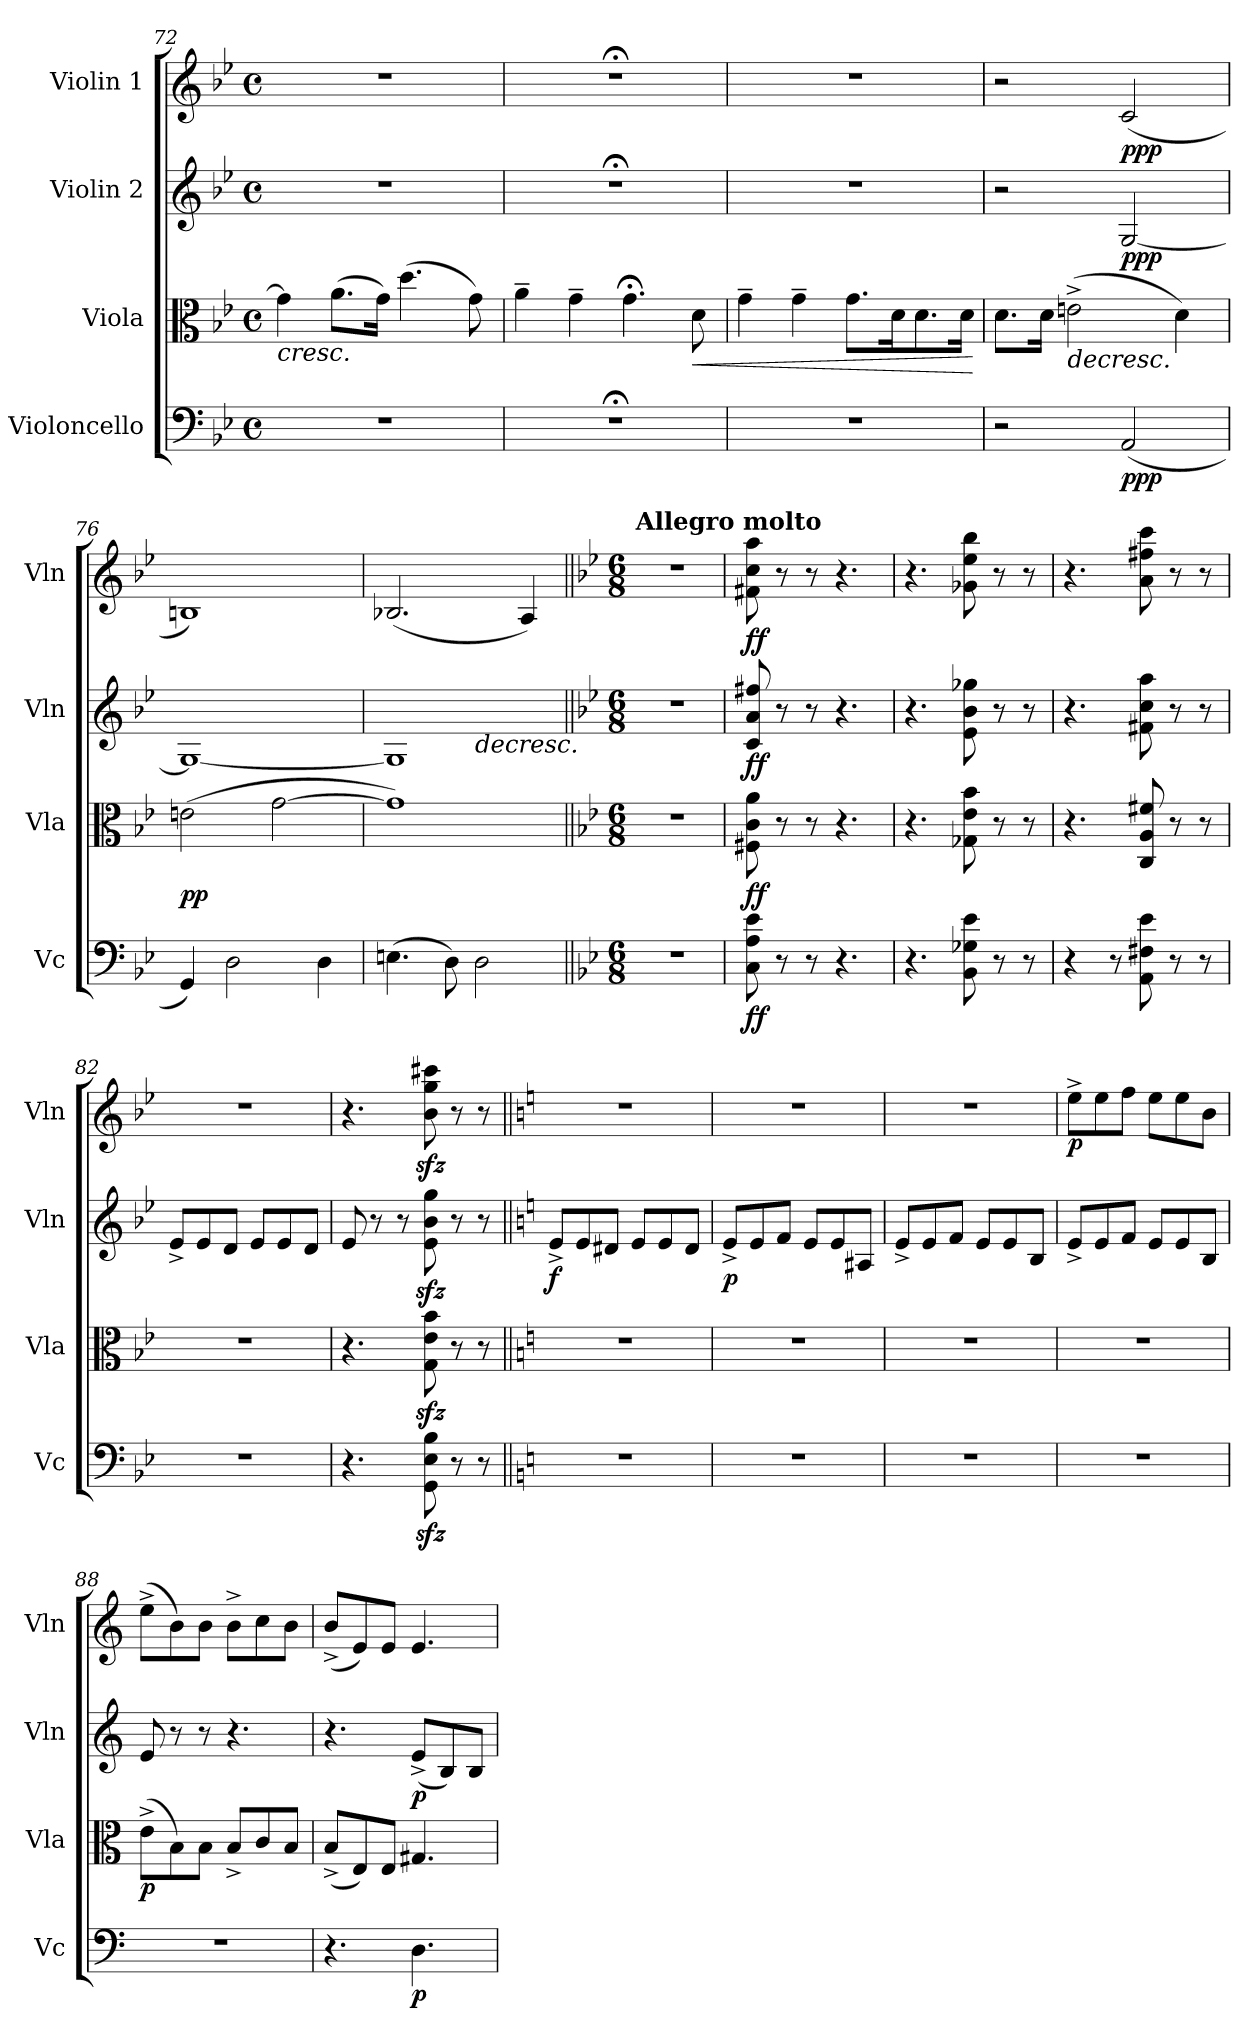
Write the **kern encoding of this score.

**kern	**dynam	**kern	**dynam	**kern	**dynam	**kern	**dynam
*part4	*part4	*part3	*part3	*part2	*part2	*part1	*part1
*staff4	*staff4	*staff3	*staff3	*staff2	*staff2	*staff1	*staff1
*I"Violoncello	*	*I"Viola	*	*I"Violin 2	*	*I"Violin 1	*
*I'Vc	*	*I'Vla	*	*I'Vln	*	*I'Vln	*
*clefF4	*	*clefC3	*	*clefG2	*	*clefG2	*
*k[b-e-]	*	*k[b-e-]	*	*k[b-e-]	*	*k[b-e-]	*
*M4/4	*	*M4/4	*	*M4/4	*	*M4/4	*
*met(c)	*	*met(c)	*	*met(c)	*	*met(c)	*
=72	=72	=72	=72	=72	=72	=72	=72
!	!	!	!LO:HP:b	!	!	!	!
1r	.	4g\]	<	1r	.	1r	.
.	.	(8.a\L	.	.	.	.	.
.	.	16g\Jk)	.	.	.	.	.
.	.	(4.dd\	.	.	.	.	.
.	.	8g\)	.	.	.	.	.
!!LO:LB:g=z
=73	=73	=73	=73	=73	=73	=73	=73
1r;<	.	4a~\	.	1r;<	.	1r;<	.
.	.	4g~\	.	.	.	.	.
.	.	4.g;<\	.	.	.	.	.
!	!	!	!LO:HP:b	!	!	!	!
.	.	8d\	<	.	.	.	.
=74	=74	=74	=74	=74	=74	=74	=74
1r	.	4g~\	.	1r	.	1r	.
.	.	4g~\	.	.	.	.	.
.	.	8.g\L	.	.	.	.	.
.	.	16d\K	.	.	.	.	.
.	.	8.d\	.	.	.	.	.
.	.	16d\Jk	.	.	.	.	.
.	.	.	[	.	.	.	.
=75	=75	=75	=75	=75	=75	=75	=75
2r	.	8.d\L	.	2r	.	2r	.
.	.	16d\Jk	.	.	.	.	.
!	!	!	!LO:HP:b	!	!	!	!
.	.	(2en^\	>	.	.	.	.
!	!LO:DY:b	!	!	!	!LO:DY:b	!	!LO:DY:b
(2AA/	ppp	.	.	[<2G/	ppp	(2c/	ppp
.	.	4d\)	.	.	.	.	.
.	.	.	[	.	.	.	.
=76	=76	=76	=76	=76	=76	=76	=76
*	*	*^	*	*	*	*	*
!	!	!	!	!LO:DY:b	!	!	!	!
4GG/)	.	(2en\	2ryy	pp	1G_	.	1Bn)	.
2D\	.	.	.	.	.	.	.	.
.	.	[>2g\	4ryy	.	.	.	.	.
4D\	.	.	4ryy	.	.	.	.	.
=77	=77	=77	=77	=77	=77	=77	=77	=77
*	*	*	*	*	*^	*	*^	*
(4.En\	.	1g])	2ryy	.	1G]	2ryy	.	(2.B-X/	2ryy	.
8D\)	.	.	.	.	.	.	.	.	.	.
!	!	!	!	!	!	!	!LO:HP:b	!	!	!
2D\	.	.	2ryy	.	.	2ryy	>	.	2ryy	.
.	.	.	.	.	.	.	.	4A/)	.	.
*	*	*v	*v	*	*	*	*	*v	*v	*
*	*	*	*	*v	*v	*	*	*
.	.	.	]	.	.	.	.
!!LO:PB:g=z
=78||	=78||	=78||	=78||	=78||	=78||	=78||	=78||
*k[b-e-]	*	*k[b-e-]	*	*k[b-e-]	*	*k[b-e-]	*
*M6/8	*	*M6/8	*	*M6/8	*	*M6/8	*
!	!	!	!	!	!	!LO:TX:a:B:t=Allegro molto	!
2.r	.	2.r	.	2.r	.	2.r	.
=79	=79	=79	=79	=79	=79	=79	=79
!	!LO:DY:b	!	!LO:DY:b	!	!LO:DY:b	!	!LO:DY:b
8C\ 8A\ 8e-\	ff	8F#X\ 8c\ 8a\	ff	8c/ 8a/ 8ff#X/	ff	8f#X\ 8cc\ 8aa\	ff
8r	.	8r	.	8r	.	8r	.
8r	.	8r	.	8r	.	8r	.
4.r	.	4.r	.	4.r	.	4.r	.
=80	=80	=80	=80	=80	=80	=80	=80
4.r	.	4.r	.	4.r	.	4.r	.
8BB-\ 8G-X\ 8e-\	.	8G-X\ 8e-\ 8b-\	.	8e-\ 8b-\ 8gg-X\	.	8g-X\ 8ee-\ 8bb-\	.
8r	.	8r	.	8r	.	8r	.
8r	.	8r	.	8r	.	8r	.
=81	=81	=81	=81	=81	=81	=81	=81
4r	.	4.r	.	4.r	.	4.r	.
8r	.	.	.	.	.	.	.
8AA\ 8F#X\ 8e-\	.	8C/ 8A/ 8f#X/	.	8f#X\ 8cc\ 8aa\	.	8a\ 8ff#X\ 8ccc\	.
8r	.	8r	.	8r	.	8r	.
8r	.	8r	.	8r	.	8r	.
=82	=82	=82	=82	=82	=82	=82	=82
2.r	.	2.r	.	8e-^/L	.	2.r	.
.	.	.	.	8e-/	.	.	.
.	.	.	.	8d/J	.	.	.
.	.	.	.	8e-/L	.	.	.
.	.	.	.	8e-/	.	.	.
.	.	.	.	8d/J	.	.	.
=83	=83	=83	=83	=83	=83	=83	=83
4.r	.	4.r	.	8e-/	.	4.r	.
.	.	.	.	8r	.	.	.
.	.	.	.	8r	.	.	.
8GG\zz< 8E-\zz< 8B-\zz<	.	8G\zz< 8e-\zz< 8b-\zz<	.	8e-\zz< 8b-\zz< 8gg\zz<	.	8b-\zz< 8gg\zz< 8ccc#X\zz<	.
8r	.	8r	.	8r	.	8r	.
8r	.	8r	.	8r	.	8r	.
!!LO:LB:g=z
=84||	=84||	=84||	=84||	=84||	=84||	=84||	=84||
*k[]	*	*k[]	*	*k[]	*	*k[]	*
!	!	!	!	!	!LO:DY:b	!	!
2.r	.	2.r	.	8e^/L	f	2.r	.
.	.	.	.	8e/	.	.	.
.	.	.	.	8d#X/J	.	.	.
.	.	.	.	8e/L	.	.	.
.	.	.	.	8e/	.	.	.
.	.	.	.	8d#/J	.	.	.
.	.	.	.	.	]	.	.
=85	=85	=85	=85	=85	=85	=85	=85
!	!	!	!	!	!LO:DY:b	!	!
2.r	.	2.r	.	8e^/L	p	2.r	.
.	.	.	.	8e/	.	.	.
.	.	.	.	8f/J	.	.	.
.	.	.	.	8e/L	.	.	.
.	.	.	.	8e/	.	.	.
.	.	.	.	8A#X/J	.	.	.
=86	=86	=86	=86	=86	=86	=86	=86
2.r	.	2.r	.	8e^/L	.	2.r	.
.	.	.	.	8e/	.	.	.
.	.	.	.	8f/J	.	.	.
.	.	.	.	8e/L	.	.	.
.	.	.	.	8e/	.	.	.
.	.	.	.	8B/J	.	.	.
=87	=87	=87	=87	=87	=87	=87	=87
!	!	!	!	!	!	!	!LO:DY:b
2.r	.	2.r	.	8e^/L	.	8ee^\L	p
.	.	.	.	8e/	.	8ee\	.
.	.	.	.	8f/J	.	8ff\J	.
.	.	.	.	8e/L	.	8ee\L	.
.	.	.	.	8e/	.	8ee\	.
.	.	.	.	8B/J	.	8b\J	.
=88	=88	=88	=88	=88	=88	=88	=88
!	!	!	!LO:DY:b	!	!	!	!
2.r	.	(8e^\L	p	8e/	.	(8ee^\L	.
.	.	8B\)	.	8r	.	8b\)	.
.	.	8B\J	.	8r	.	8b\J	.
.	.	8B^/L	.	4.r	.	8b^\L	.
.	.	8c/	.	.	.	8cc\	.
.	.	8B/J	.	.	.	8b\J	.
!!LO:LB:g=z
=89	=89	=89	=89	=89	=89	=89	=89
4.r	.	(8B^/L	.	4.r	.	(8b^/L	.
.	.	8E/)	.	.	.	8e/)	.
.	.	8E/J	.	.	.	8e/J	.
!	!LO:DY:b	!	!	!	!LO:DY:b	!	!
4.D\	p	4.G#X/	.	(8e^/L	p	4.e/	.
.	.	.	.	8B/)	.	.	.
.	.	.	.	8B/J	.	.	.
=	=	=	=	=	=	=	=
*-	*-	*-	*-	*-	*-	*-	*-
